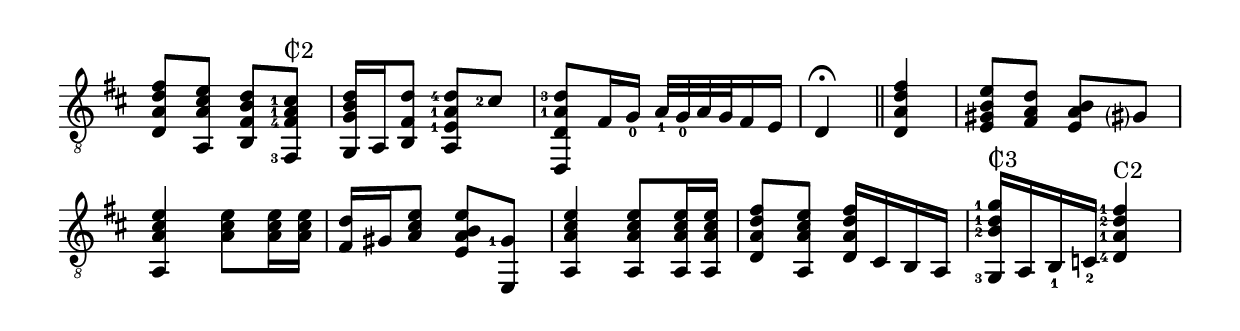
\version "2.17.2"

cii = \markup {
  \combine
  \override #'(thickness . 1.5)
  \translate #'(0.8 . -0.3)
  \draw-line #'(0 . 2.2)
  C2
}

ciii = \markup {
  \combine
  \override #'(thickness . 1.5)
  \translate #'(0.8 . -0.3)
  \draw-line #'(0 . 2.2)
  C3
}

\relative f {
  \clef "G_8"
  \key d \major
  \time 2/4
  \set fingeringOrientations = #'(left)
  <d a' d fis>8 <a a' cis e> <b fis' b d> <fis-3 fis'-4 a-1 cis-1>^\cii
  <g g' b d>16 a16 <b fis' d'>8 <a e'-1 a-1 d-4>8 <cis'-2>
  <d,, d' a'-1 d-3>8 fis'16
  \set fingeringOrientations = #'(down)
  <g-0> <a-1>32 <g-0> a g fis16 e
  \set fingeringOrientations = #'(left)
  d4\fermata \bar "||" <d a' d fis>
  <e gis b e>8 <fis a d> <e a b> gis?
  <a, a' cis e>4 <a' cis e>8 q16 q
  <fis d'>16 gis <a cis e>8 <e a b e> <e, gis'-1>
  <a a' cis e>4 q8 q16 q
  <d a' d fis>8 <a a' cis e> <d a' d fis>16 cis b a
  <g-3 b'-2 d-1 g-1>16^\ciii
  \set fingeringOrientations = #'(down)
  a <b-1> <c-2>
  \set fingeringOrientations = #'(left)
  <d-4 a'-1 d-2 fis-1>4^"C2"
}

\layout {
  indent = 0

  \override Fingering #'font-size = #-6.5
  % i don't see why this shouldn't be default...
  \override Fingering #'staff-padding = #'()

  \context {
    \Staff
    \remove "Time_signature_engraver"
  }
  \context {
    \Score
    \remove "Bar_number_engraver"
  }
}
